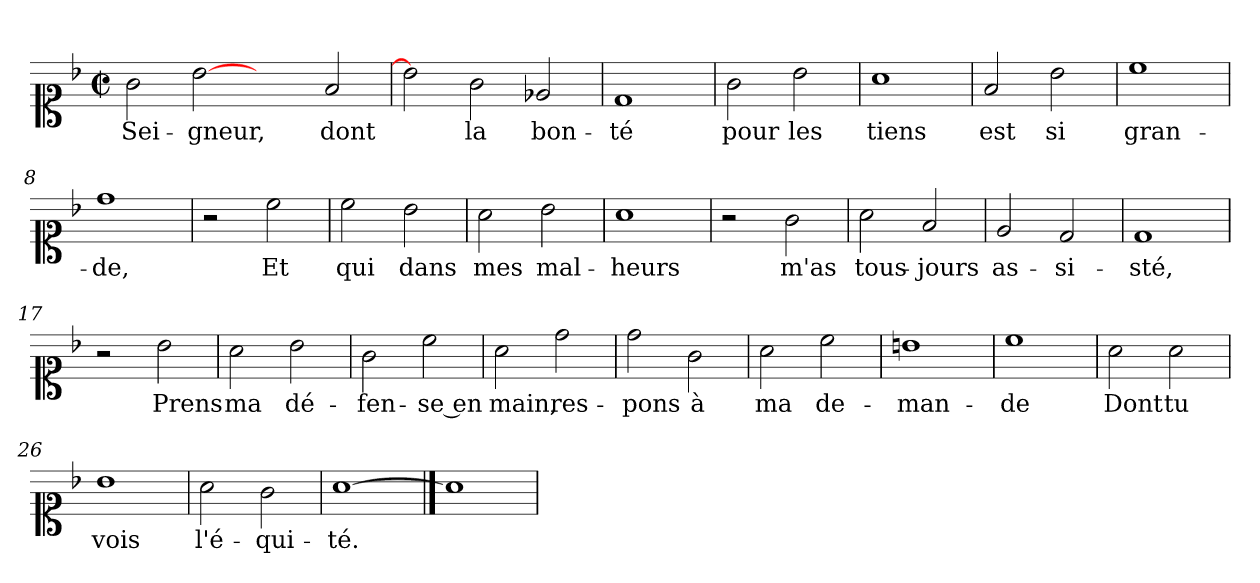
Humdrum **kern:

**kern	**text
*part1	*part1
*staff1	*staff1
*clefC1	*
*k[b-]	*
*F:	*
*M2/2	*
*met(c|)	*
=1	=1
2g\	Sei-
[2b-	-gneur,
2ryy	.
2f/	dont
=2	=2
2b-]	.
2g\	la
2e-X/	bon-
=3	=3
1d	-té
=4	=4
2g\	pour
2b-\	les
=5	=5
1a	tiens
=6	=6
2f/	est
2b-\	si
!!LO:LB:g=z
=7	=7
1cc	gran-
=8	=8
1dd	-de,
=9	=9
2r	.
2cc\	Et
=10	=10
2cc\	qui
2b-\	dans
=11	=11
2a\	mes
2b-\	mal-
=12	=12
1a	-heurs
=13	=13
2r	.
2g\	m'as
=14	=14
2a\	tous-
2f/	-jours
!!LO:LB:g=z
=15	=15
2e/	as-
2d/	-si-
=16	=16
1d	-sté,
=17	=17
2r	.
2b-\	Prens
=18	=18
2a\	ma
2b-\	dé-
=19	=19
2g\	-fen-
2cc\	-se en
=20	=20
2a\	main,
2dd\	res-
=21	=21
2dd\	-pons
2g\	à
!!LO:LB:g=z
=22	=22
2a\	ma
2cc\	de-
=23	=23
1bn	-man-
=24	=24
1cc	-de
=25	=25
2a\	Dont
2a\	tu
=26	=26
1b-	vois
=27	=27
2a\	l'é-
2g\	-qui-
=28	=28
[1a	-té.
==29	==29
1a]	.
=	=
*-	*-
